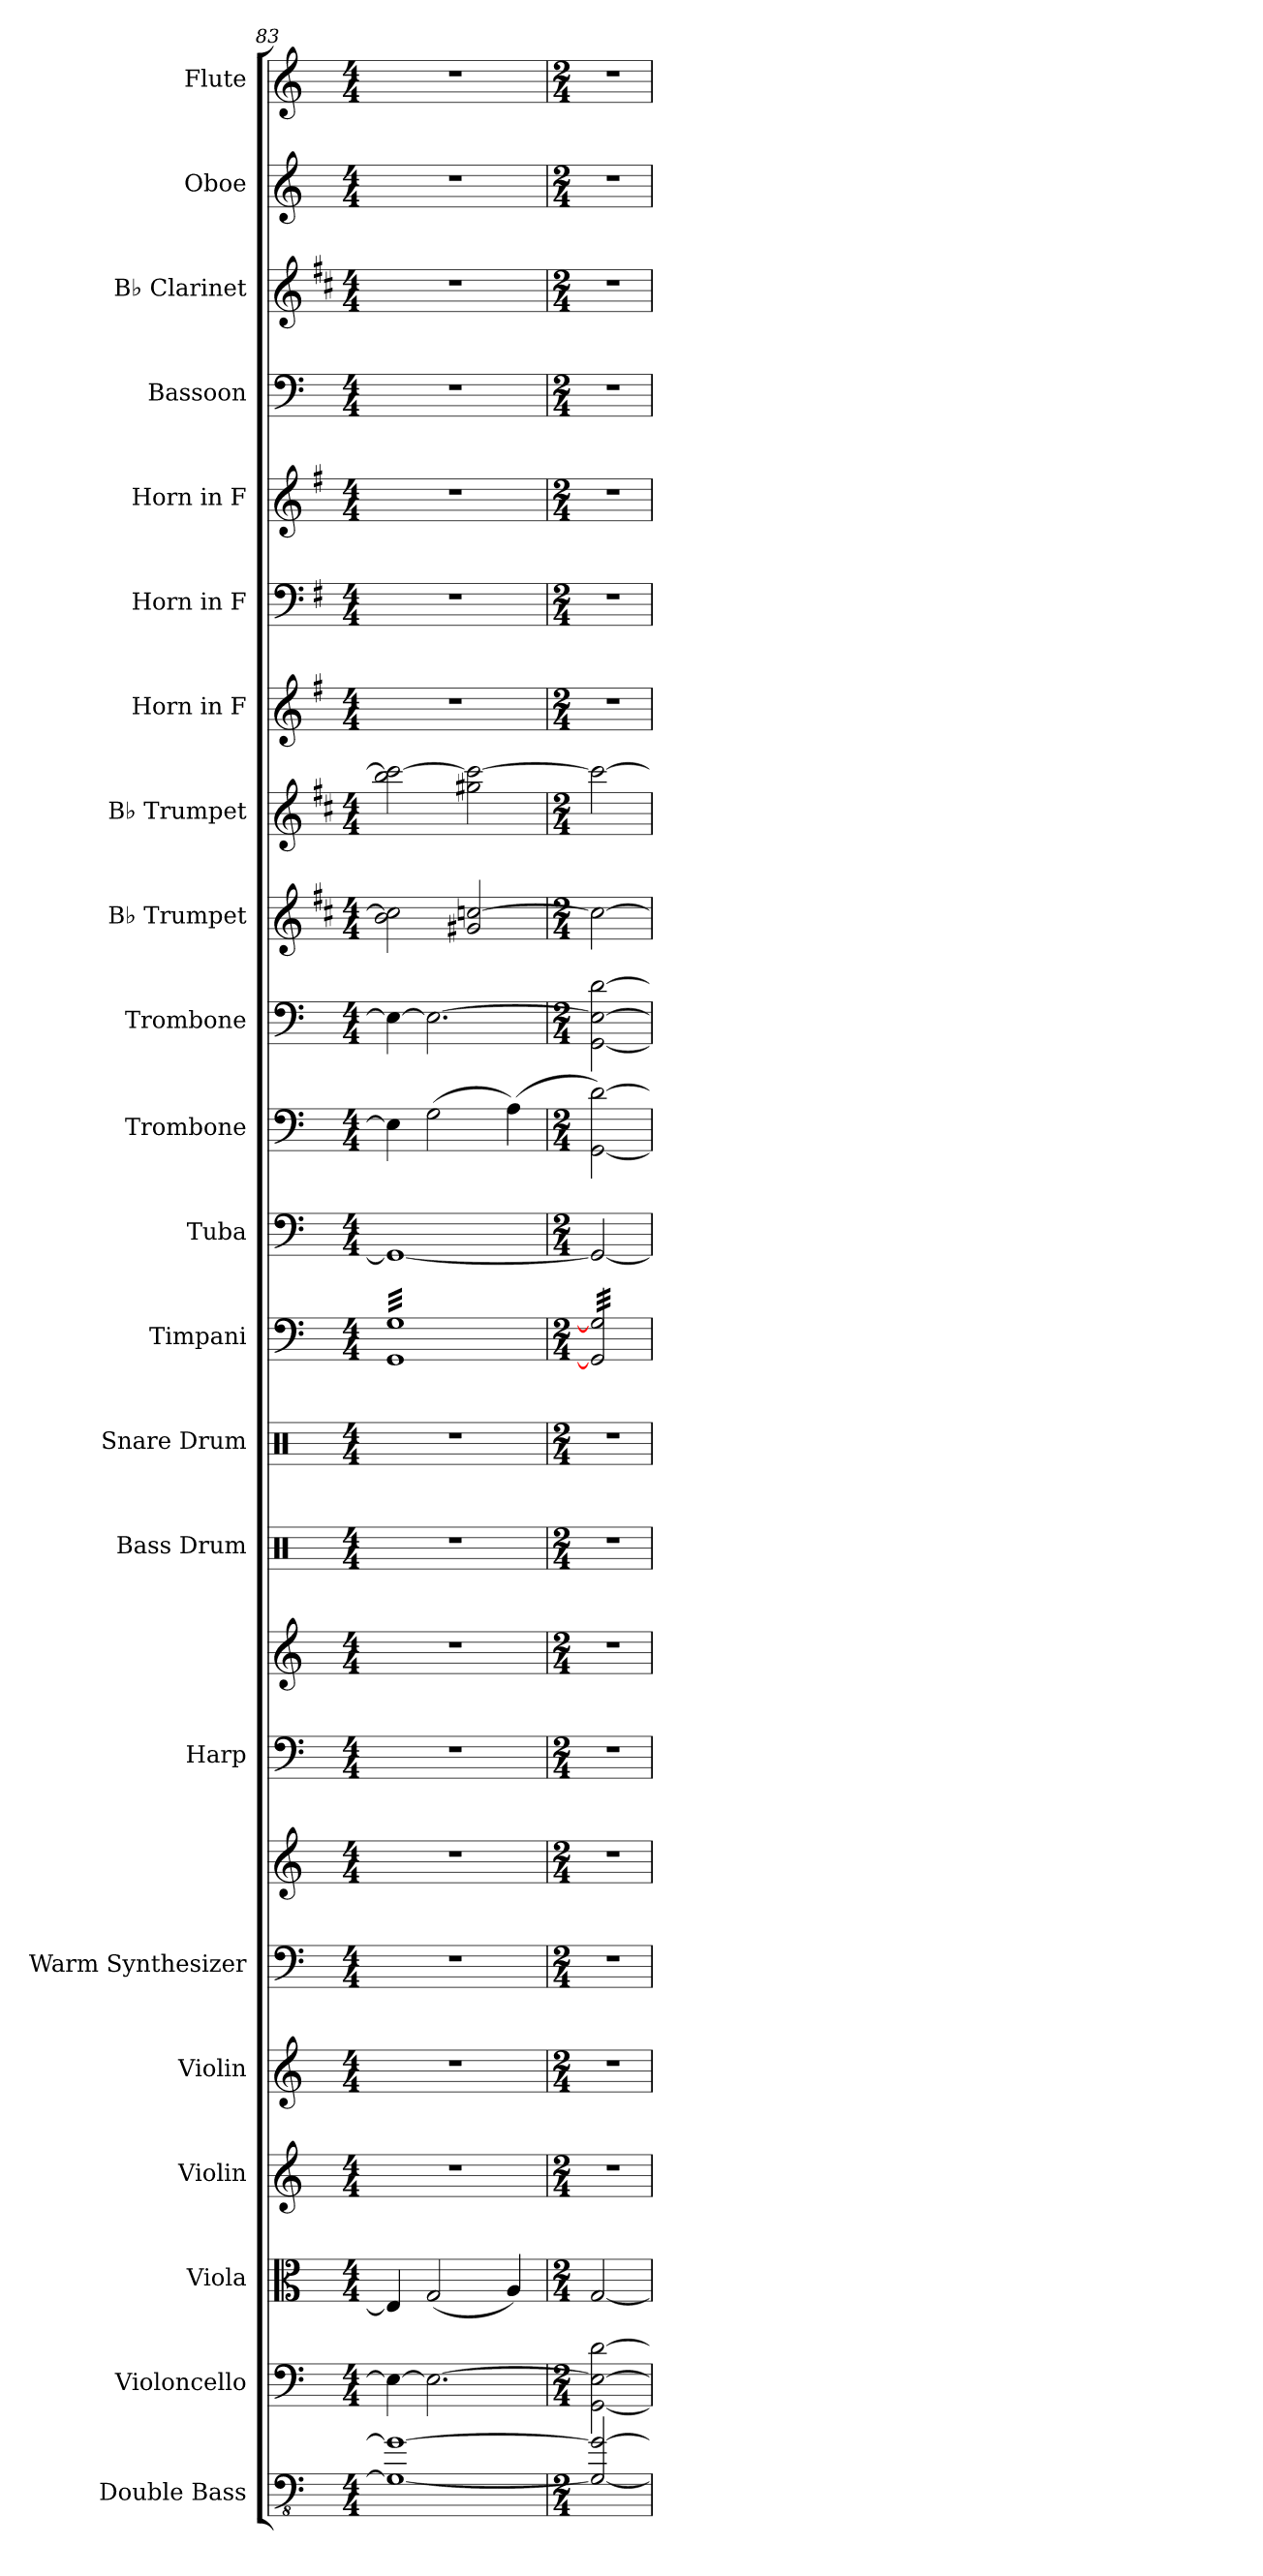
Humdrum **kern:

**kern	**kern	**kern	**kern	**kern	**kern	**kern	**kern	**kern	**kern	**kern	**kern	**kern	**kern	**kern	**kern	**kern	**kern	**kern	**kern	**kern	**kern	**kern	**kern
*part22	*part21	*part20	*part19	*part18	*part17	*part17	*part16	*part16	*part15	*part14	*part13	*part12	*part11	*part10	*part9	*part8	*part7	*part6	*part5	*part4	*part3	*part2	*part1
*staff24	*staff23	*staff22	*staff21	*staff20	*staff19	*staff18	*staff17	*staff16	*staff15	*staff14	*staff13	*staff12	*staff11	*staff10	*staff9	*staff8	*staff7	*staff6	*staff5	*staff4	*staff3	*staff2	*staff1
*I"Double Bass	*I"Violoncello	*I"Viola	*I"Violin	*I"Violin	*I"Warm Synthesizer	*	*I"Harp	*	*I"Bass Drum	*I"Snare Drum	*I"Timpani	*I"Tuba	*I"Trombone	*I"Trombone	*I"B♭ Trumpet	*I"B♭ Trumpet	*I"Horn in F	*I"Horn in F	*I"Horn in F	*I"Bassoon	*I"B♭ Clarinet	*I"Oboe	*I"Flute
*I'Db.	*I'Vc.	*I'Vla.	*I'Vln.	*I'Vln.	*I'Synth.	*	*I'Hrp.	*	*I'B. Dr.	*I'Sn. Dr.	*I'Timp.	*I'Tba.	*I'Tbn.	*I'Tbn.	*I'B♭ Tpt.	*I'B♭ Tpt.	*	*	*	*I'Bsn.	*I'B♭ Cl.	*I'Ob.	*I'Fl.
*clefFv4	*clefF4	*clefC3	*clefG2	*clefG2	*clefF4	*clefG2	*clefF4	*clefG2	*clefX	*clefX	*clefF4	*clefF4	*clefF4	*clefF4	*clefG2	*clefG2	*clefG2	*clefF4	*clefG2	*clefF4	*clefG2	*clefG2	*clefG2
*ITrd7c12	*	*	*	*	*	*	*	*	*	*	*	*	*	*	*ITrd1c2	*ITrd1c2	*ITrd4c7	*ITrd4c7	*ITrd4c7	*	*ITrd1c2	*	*
*k[]	*k[]	*k[]	*k[]	*k[]	*k[]	*k[]	*k[]	*k[]	*k[]	*k[]	*k[]	*k[]	*k[]	*k[]	*k[]	*k[]	*k[]	*k[]	*k[]	*k[]	*k[]	*k[]	*k[]
*M4/4	*M4/4	*M4/4	*M4/4	*M4/4	*M4/4	*M4/4	*M4/4	*M4/4	*M4/4	*M4/4	*M4/4	*M4/4	*M4/4	*M4/4	*M4/4	*M4/4	*M4/4	*M4/4	*M4/4	*M4/4	*M4/4	*M4/4	*M4/4
=83	=83	=83	=83	=83	=83	=83	=83	=83	=83	=83	=83	=83	=83	=83	=83	=83	=83	=83	=83	=83	=83	=83	=83
*	*	*	*	*	*	*	*	*	*	*	*tremolo	*	*	*	*	*	*	*	*	*	*	*	*
1GGG_ 1GG_	4E-\_	4E-/]	1r	1r	1r	1r	1r	1r	1r	1r	32GG 32GLLL	1GG_	4E-\]	4E-\_	2a\ 2b-\]	2aa\ 2bb-\_	1r	1r	1r	1r	1r	1r	1r
.	.	.	.	.	.	.	.	.	.	.	32GG 32G	.	.	.	.	.	.	.	.	.	.	.	.
.	.	.	.	.	.	.	.	.	.	.	32GG 32G	.	.	.	.	.	.	.	.	.	.	.	.
.	.	.	.	.	.	.	.	.	.	.	32GG 32G	.	.	.	.	.	.	.	.	.	.	.	.
.	.	.	.	.	.	.	.	.	.	.	32GG 32G	.	.	.	.	.	.	.	.	.	.	.	.
.	.	.	.	.	.	.	.	.	.	.	32GG 32G	.	.	.	.	.	.	.	.	.	.	.	.
.	.	.	.	.	.	.	.	.	.	.	32GG 32G	.	.	.	.	.	.	.	.	.	.	.	.
.	.	.	.	.	.	.	.	.	.	.	32GG 32G	.	.	.	.	.	.	.	.	.	.	.	.
.	2.E-\_	(2G/	.	.	.	.	.	.	.	.	32GG 32G	.	(2G\	2.E-\_	.	.	.	.	.	.	.	.	.
.	.	.	.	.	.	.	.	.	.	.	32GG 32G	.	.	.	.	.	.	.	.	.	.	.	.
.	.	.	.	.	.	.	.	.	.	.	32GG 32G	.	.	.	.	.	.	.	.	.	.	.	.
.	.	.	.	.	.	.	.	.	.	.	32GG 32G	.	.	.	.	.	.	.	.	.	.	.	.
.	.	.	.	.	.	.	.	.	.	.	32GG 32G	.	.	.	.	.	.	.	.	.	.	.	.
.	.	.	.	.	.	.	.	.	.	.	32GG 32G	.	.	.	.	.	.	.	.	.	.	.	.
.	.	.	.	.	.	.	.	.	.	.	32GG 32G	.	.	.	.	.	.	.	.	.	.	.	.
.	.	.	.	.	.	.	.	.	.	.	32GG 32G	.	.	.	.	.	.	.	.	.	.	.	.
.	.	.	.	.	.	.	.	.	.	.	32GG 32G	.	.	.	2f#X/ [2b-X/	2ff#X\ 2bb-\_	.	.	.	.	.	.	.
.	.	.	.	.	.	.	.	.	.	.	32GG 32G	.	.	.	.	.	.	.	.	.	.	.	.
.	.	.	.	.	.	.	.	.	.	.	32GG 32G	.	.	.	.	.	.	.	.	.	.	.	.
.	.	.	.	.	.	.	.	.	.	.	32GG 32G	.	.	.	.	.	.	.	.	.	.	.	.
.	.	.	.	.	.	.	.	.	.	.	32GG 32G	.	.	.	.	.	.	.	.	.	.	.	.
.	.	.	.	.	.	.	.	.	.	.	32GG 32G	.	.	.	.	.	.	.	.	.	.	.	.
.	.	.	.	.	.	.	.	.	.	.	32GG 32G	.	.	.	.	.	.	.	.	.	.	.	.
.	.	.	.	.	.	.	.	.	.	.	32GG 32G	.	.	.	.	.	.	.	.	.	.	.	.
.	.	4A/)	.	.	.	.	.	.	.	.	32GG 32G	.	(4A\)	.	.	.	.	.	.	.	.	.	.
.	.	.	.	.	.	.	.	.	.	.	32GG 32G	.	.	.	.	.	.	.	.	.	.	.	.
.	.	.	.	.	.	.	.	.	.	.	32GG 32G	.	.	.	.	.	.	.	.	.	.	.	.
.	.	.	.	.	.	.	.	.	.	.	32GG 32G	.	.	.	.	.	.	.	.	.	.	.	.
.	.	.	.	.	.	.	.	.	.	.	32GG 32G	.	.	.	.	.	.	.	.	.	.	.	.
.	.	.	.	.	.	.	.	.	.	.	32GG 32G	.	.	.	.	.	.	.	.	.	.	.	.
.	.	.	.	.	.	.	.	.	.	.	32GG 32G	.	.	.	.	.	.	.	.	.	.	.	.
.	.	.	.	.	.	.	.	.	.	.	32GG 32GJJJ	.	.	.	.	.	.	.	.	.	.	.	.
=84	=84	=84	=84	=84	=84	=84	=84	=84	=84	=84	=84	=84	=84	=84	=84	=84	=84	=84	=84	=84	=84	=84	=84
*M2/4	*M2/4	*M2/4	*M2/4	*M2/4	*M2/4	*M2/4	*M2/4	*M2/4	*M2/4	*M2/4	*M2/4	*M2/4	*M2/4	*M2/4	*M2/4	*M2/4	*M2/4	*M2/4	*M2/4	*M2/4	*M2/4	*M2/4	*M2/4
2GGG/_ 2GG/_	[2GG\ 2E-\_ [2d\	[2G/	2r	2r	2r	2r	2r	2r	2r	2r	32GG/] 32G/]LLL	2GG/_	[2GG\ [2d\)	[2GG\ 2E-\_ [2d\	2b-\_	2bb-\_	2r	2r	2r	2r	2r	2r	2r
.	.	.	.	.	.	.	.	.	.	.	32GG/ 32G/	.	.	.	.	.	.	.	.	.	.	.	.
.	.	.	.	.	.	.	.	.	.	.	32GG/ 32G/	.	.	.	.	.	.	.	.	.	.	.	.
.	.	.	.	.	.	.	.	.	.	.	32GG/ 32G/	.	.	.	.	.	.	.	.	.	.	.	.
.	.	.	.	.	.	.	.	.	.	.	32GG/ 32G/	.	.	.	.	.	.	.	.	.	.	.	.
.	.	.	.	.	.	.	.	.	.	.	32GG/ 32G/	.	.	.	.	.	.	.	.	.	.	.	.
.	.	.	.	.	.	.	.	.	.	.	32GG/ 32G/	.	.	.	.	.	.	.	.	.	.	.	.
.	.	.	.	.	.	.	.	.	.	.	32GG/ 32G/	.	.	.	.	.	.	.	.	.	.	.	.
.	.	.	.	.	.	.	.	.	.	.	32GG/ 32G/	.	.	.	.	.	.	.	.	.	.	.	.
.	.	.	.	.	.	.	.	.	.	.	32GG/ 32G/	.	.	.	.	.	.	.	.	.	.	.	.
.	.	.	.	.	.	.	.	.	.	.	32GG/ 32G/	.	.	.	.	.	.	.	.	.	.	.	.
.	.	.	.	.	.	.	.	.	.	.	32GG/ 32G/	.	.	.	.	.	.	.	.	.	.	.	.
.	.	.	.	.	.	.	.	.	.	.	32GG/ 32G/	.	.	.	.	.	.	.	.	.	.	.	.
.	.	.	.	.	.	.	.	.	.	.	32GG/ 32G/	.	.	.	.	.	.	.	.	.	.	.	.
.	.	.	.	.	.	.	.	.	.	.	32GG/ 32G/	.	.	.	.	.	.	.	.	.	.	.	.
.	.	.	.	.	.	.	.	.	.	.	32GG/ 32G/JJJ	.	.	.	.	.	.	.	.	.	.	.	.
*	*	*	*	*	*	*	*	*	*	*	*Xtremolo	*	*	*	*	*	*	*	*	*	*	*	*
=	=	=	=	=	=	=	=	=	=	=	=	=	=	=	=	=	=	=	=	=	=	=	=
*-	*-	*-	*-	*-	*-	*-	*-	*-	*-	*-	*-	*-	*-	*-	*-	*-	*-	*-	*-	*-	*-	*-	*-
